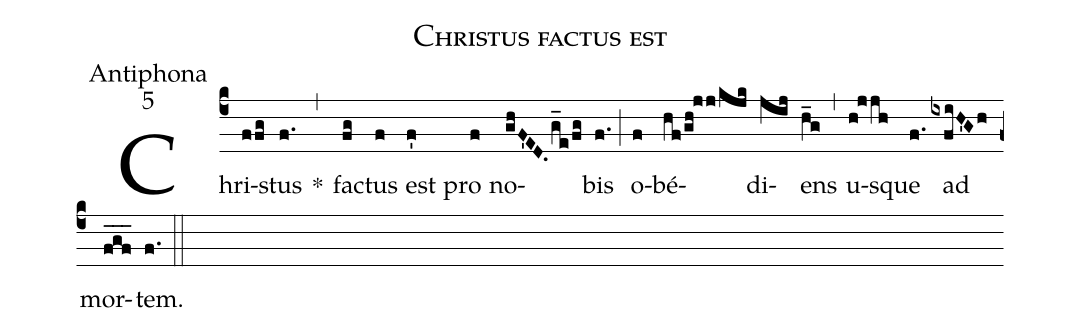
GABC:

name:Christus factus est;
office-part:Antiphona;
mode:5;
%%
(c4) Chri(ffg)stus(f.) *(,) fa(fg)ctus(f) est(f') pro(f) no(ghF'ED./g_e/fg)bis(f.) (;) o(f)bé(hf/gh!jj/kjk)di(jij)ens(h_g) (,) u(h!jjh)sque(f.) ad(ixfiH'Gh) mor(fgf___)tem.(f.) (::)
